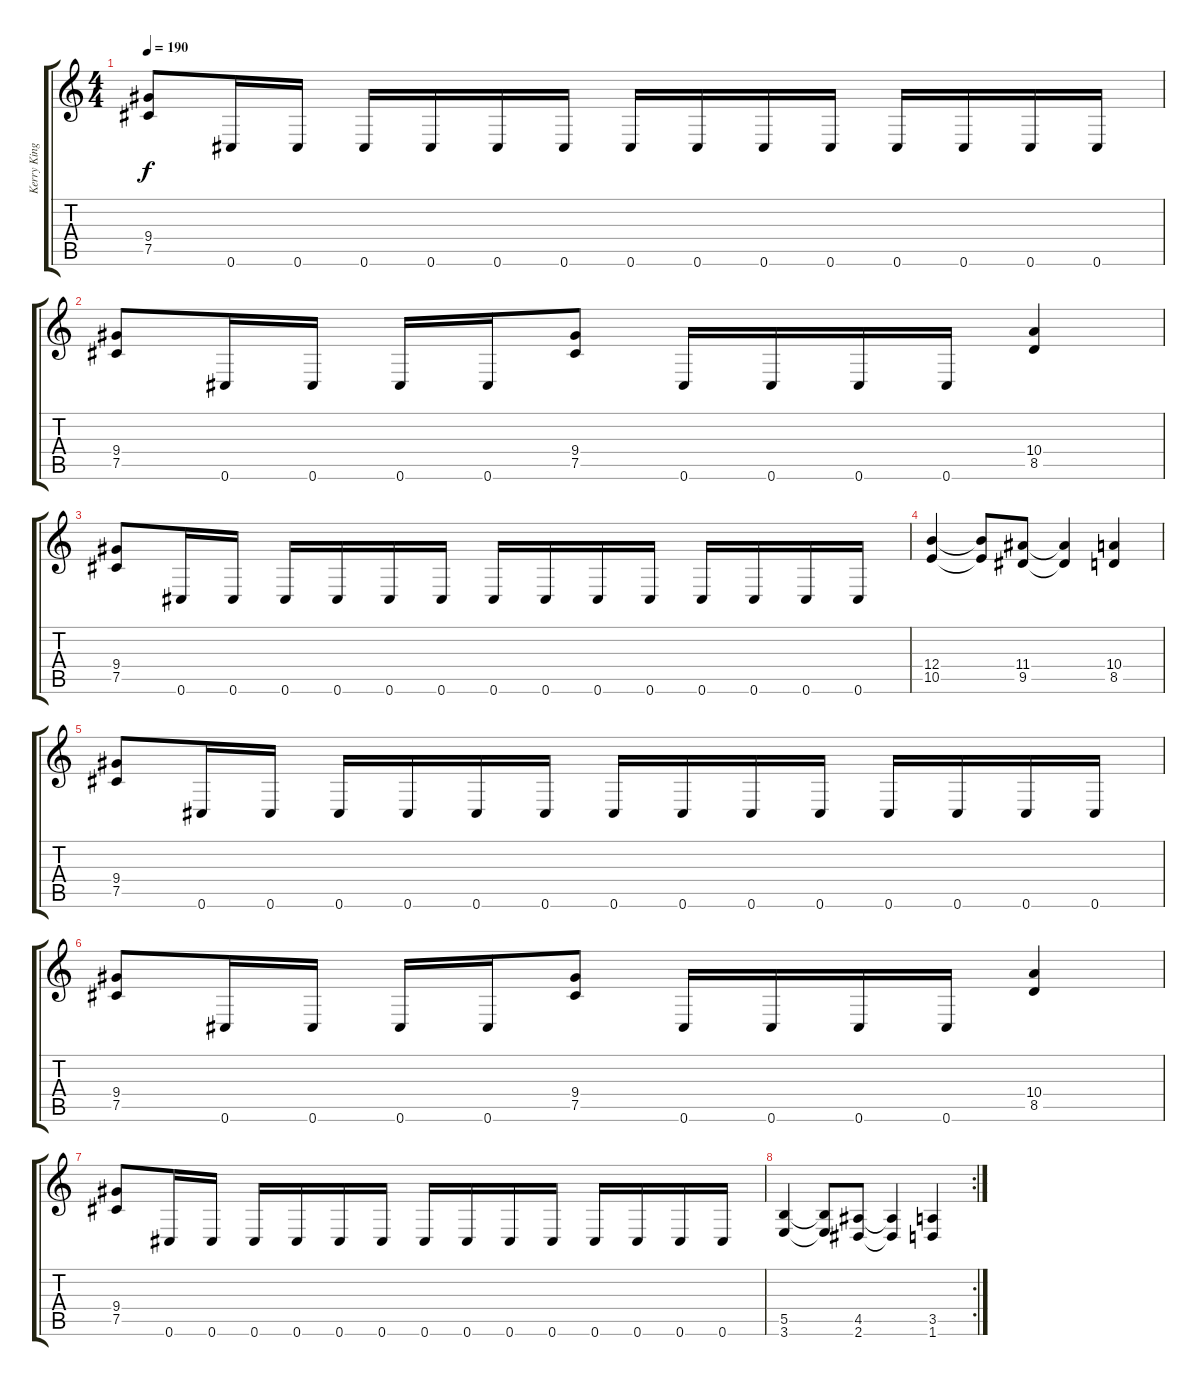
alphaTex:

\track ("Kerry King" "Kerry King") {instrument distortionguitar}
\staff {score tabs}
\tuning (Db4 Ab3 E3 B2 Gb2 Db2) {hide}
\ts (4 4)
\tempo 190
\clef g2
\ks c
(9.4 7.5).8{dy f} 0.6.16 0.6.16 0.6.16 0.6.16 0.6.16 0.6.16 0.6.16 0.6.16 0.6.16 0.6.16 0.6.16 0.6.16 0.6.16 0.6.16 |
(9.4 7.5).8 0.6.16 0.6.16 0.6.16 0.6.16 (9.4 7.5).8 0.6.16 0.6.16 0.6.16 0.6.16 (10.4 8.5).4 |
(9.4 7.5).8 0.6.16 0.6.16 0.6.16 0.6.16 0.6.16 0.6.16 0.6.16 0.6.16 0.6.16 0.6.16 0.6.16 0.6.16 0.6.16 0.6.16 |
(12.4 10.5).4 (12.4{t} 10.5{t}).8 (11.4 9.5).8 (11.4{t} 9.5{t}).4 (10.4 8.5).4 |
(9.4 7.5).8 0.6.16 0.6.16 0.6.16 0.6.16 0.6.16 0.6.16 0.6.16 0.6.16 0.6.16 0.6.16 0.6.16 0.6.16 0.6.16 0.6.16 |
(9.4 7.5).8 0.6.16 0.6.16 0.6.16 0.6.16 (9.4 7.5).8 0.6.16 0.6.16 0.6.16 0.6.16 (10.4 8.5).4 |
(9.4 7.5).8 0.6.16 0.6.16 0.6.16 0.6.16 0.6.16 0.6.16 0.6.16 0.6.16 0.6.16 0.6.16 0.6.16 0.6.16 0.6.16 0.6.16 |
\rc 2
(5.5 3.6).4 (5.5{t} 3.6{t}).8 (4.5 2.6).8 (4.5{t} 2.6{t}).4 (3.5 1.6).4
